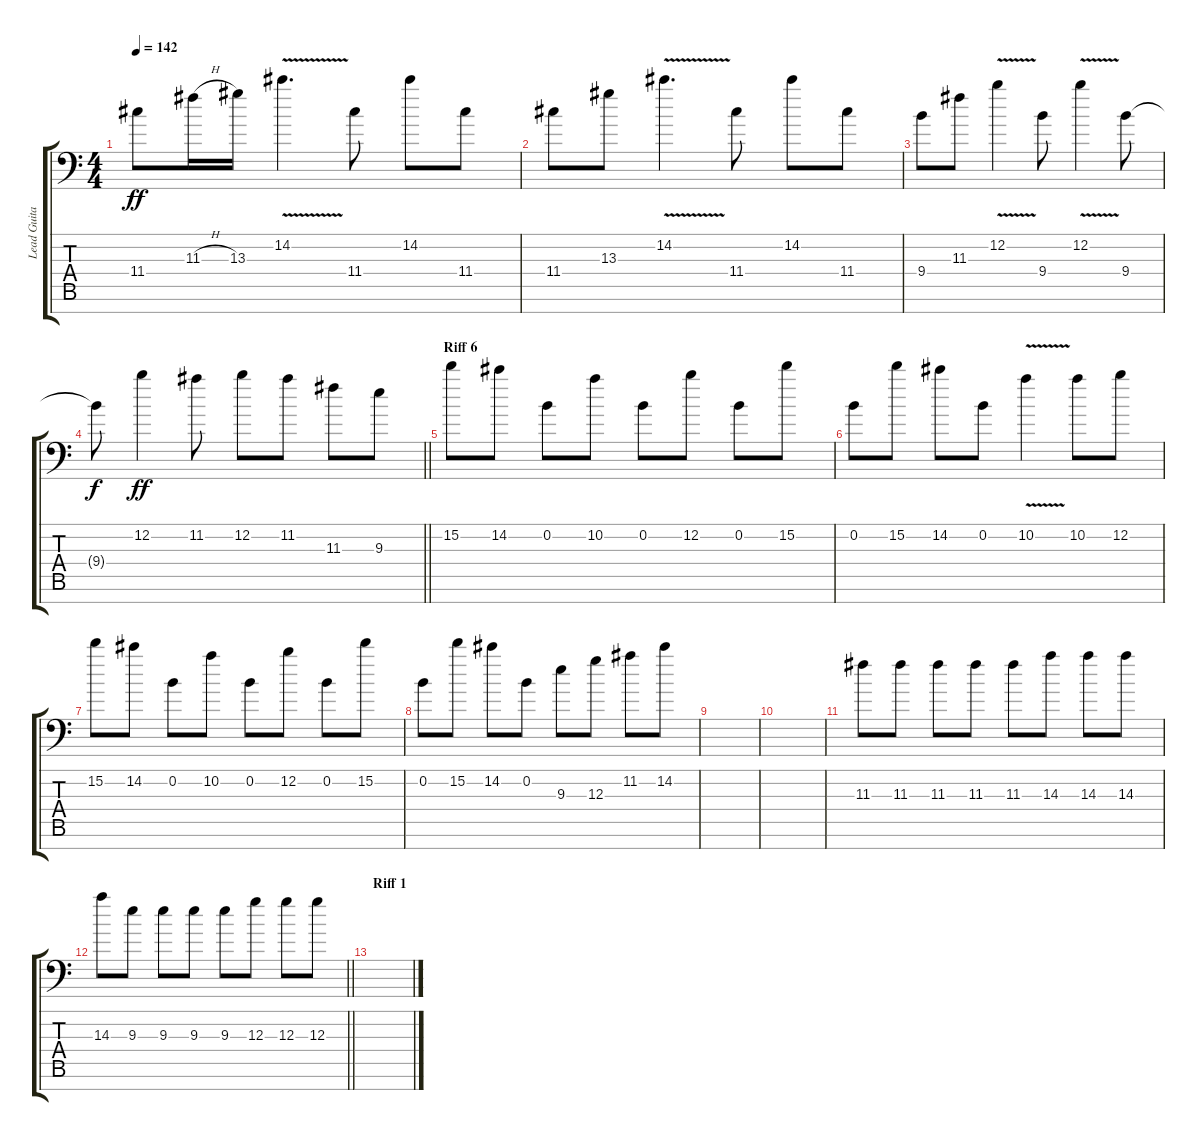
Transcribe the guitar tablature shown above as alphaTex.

\track ("Lead Guitar" "Lead Guita") {instrument distortionguitar}
\staff {score tabs}
\tuning (E4 B3 G3 D3 A2 E2 C-1) {hide}
\ts (4 4)
\tempo 142
\clef f4
\ks c
11.4.8{dy ff} 11.3{h}.16 13.3.16 14.2{v}.4{d} 11.4.8 14.2.8 11.4.8 |
11.4.8 13.3.8 14.2{v}.4{d} 11.4.8 14.2.8 11.4.8 |
9.4.8 11.3.8 12.2{v}.4 9.4.8 12.2{v}.4 9.4.8 |
\barLineRight lightlight
9.4{t}.8{dy f} 12.2.4{dy ff} 11.2.8 12.2.8 11.2.8 11.3.8 9.3.8 |
\section ("" "Riff 6")
15.2.8 14.2.8 0.2.8 10.2.8 0.2.8 12.2.8 0.2.8 15.2.8 |
0.2.8 15.2.8 14.2.8 0.2.8 10.2{v}.4 10.2.8 12.2.8 |
15.2.8 14.2.8 0.2.8 10.2.8 0.2.8 12.2.8 0.2.8 15.2.8 |
0.2.8 15.2.8 14.2.8 0.2.8 9.3.8 12.3.8 11.2.8 14.2.8 |
|
|
11.3.8 11.3.8 11.3.8 11.3.8 11.3.8 14.3.8 14.3.8 14.3.8 |
\barLineRight lightlight
14.3.8 9.3.8 9.3.8 9.3.8 9.3.8 12.3.8 12.3.8 12.3.8 |
\section ("" "Riff 1")
